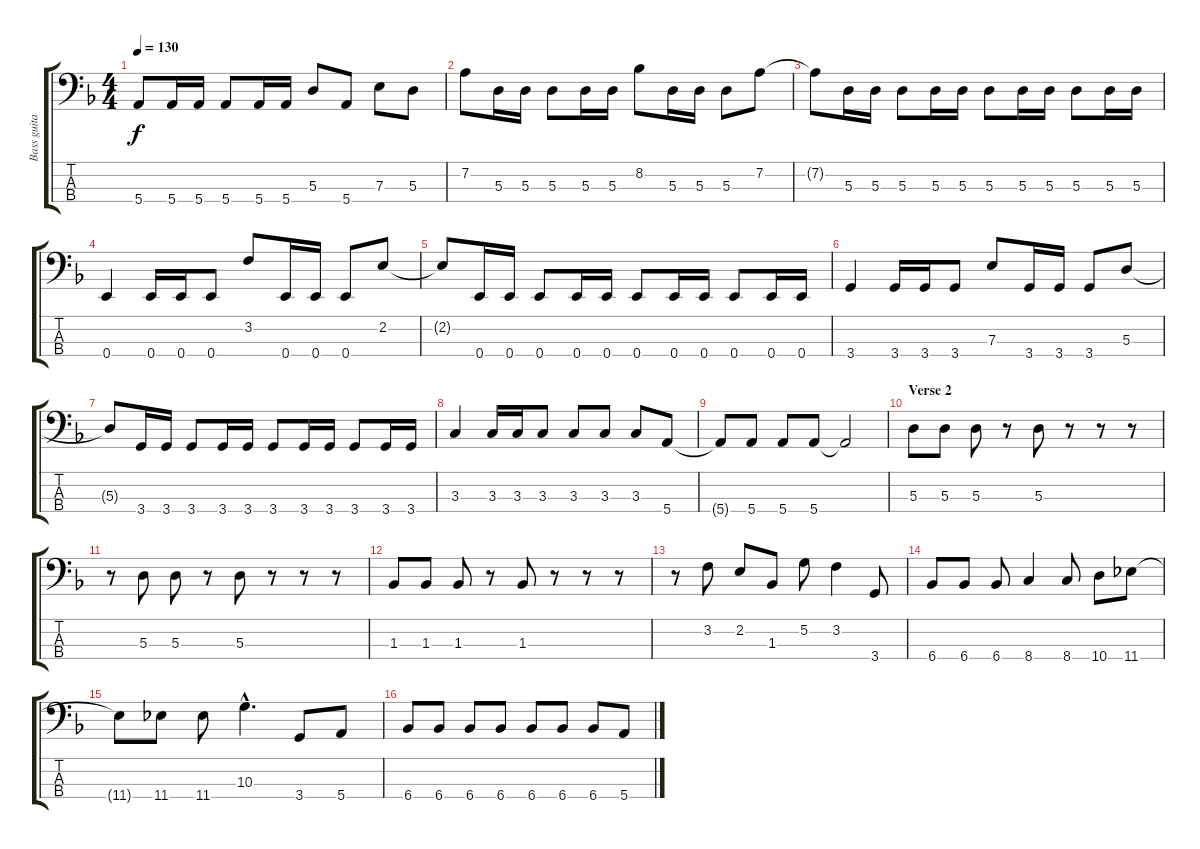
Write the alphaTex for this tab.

\track ("Bass guitar" "Bass guita") {instrument electricbassfinger}
\staff {score tabs}
\tuning (G2 D2 A1 E1) {hide}
\ts (4 4)
\tempo 130
\clef f4
\ks dminor
5.4{t}.8{dy f} 5.4.16 5.4.16 5.4.8 5.4.16 5.4.16 5.3.8 5.4.8 7.3.8 5.3.8 |
7.2.8 5.3.16 5.3.16 5.3.8 5.3.16 5.3.16 8.2.8 5.3.16 5.3.16 5.3.8 7.2.8 |
7.2{t}.8 5.3.16 5.3.16 5.3.8 5.3.16 5.3.16 5.3.8 5.3.16 5.3.16 5.3.8 5.3.16 5.3.16 |
0.4.4 0.4.16 0.4.16 0.4.8 3.2.8 0.4.16 0.4.16 0.4.8 2.2.8 |
2.2{t}.8 0.4.16 0.4.16 0.4.8 0.4.16 0.4.16 0.4.8 0.4.16 0.4.16 0.4.8 0.4.16 0.4.16 |
3.4.4 3.4.16 3.4.16 3.4.8 7.3.8 3.4.16 3.4.16 3.4.8 5.3.8 |
5.3{t}.8 3.4.16 3.4.16 3.4.8 3.4.16 3.4.16 3.4.8 3.4.16 3.4.16 3.4.8 3.4.16 3.4.16 |
3.3.4 3.3.16 3.3.16 3.3.8 3.3.8 3.3.8 3.3.8 5.4.8 |
5.4{t}.8 5.4.8 5.4.8 5.4.8 5.4{t}.2 |
\section ("" "Verse 2")
5.3.8 5.3.8 5.3.8 r.8 5.3.8 r.8 r.8 r.8 |
r.8 5.3.8 5.3.8 r.8 5.3.8 r.8 r.8 r.8 |
1.3.8 1.3.8 1.3.8 r.8 1.3.8 r.8 r.8 r.8 |
r.8 3.2.8 2.2.8 1.3.8 5.2.8 3.2.4 3.4.8 |
6.4.8 6.4.8 6.4.8 8.4.4 8.4.8 10.4.8 11.4.8 |
11.4{t}.8 11.4.8 11.4.8 10.3{hac}.4{d} 3.4.8 5.4.8 |
6.4.8 6.4.8 6.4.8 6.4.8 6.4.8 6.4.8 6.4.8 5.4.8
